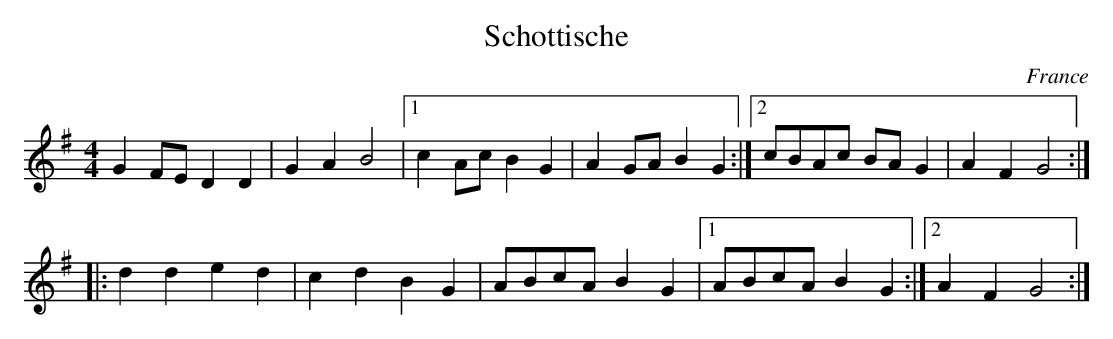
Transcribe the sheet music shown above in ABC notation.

X:1
T:Schottische
M:4/4
O:France
K:G major
G2FE D2D2|G2A2 B4\
|1 c2Ac B2G2|A2GA B2G2:|2 cBAc BAG2|A2F2 G4:|
|:d2d2 e2d2|c2d2 B2G2|ABcA B2G2\
|1 ABcA B2G2:|2 A2F2 G4:|
